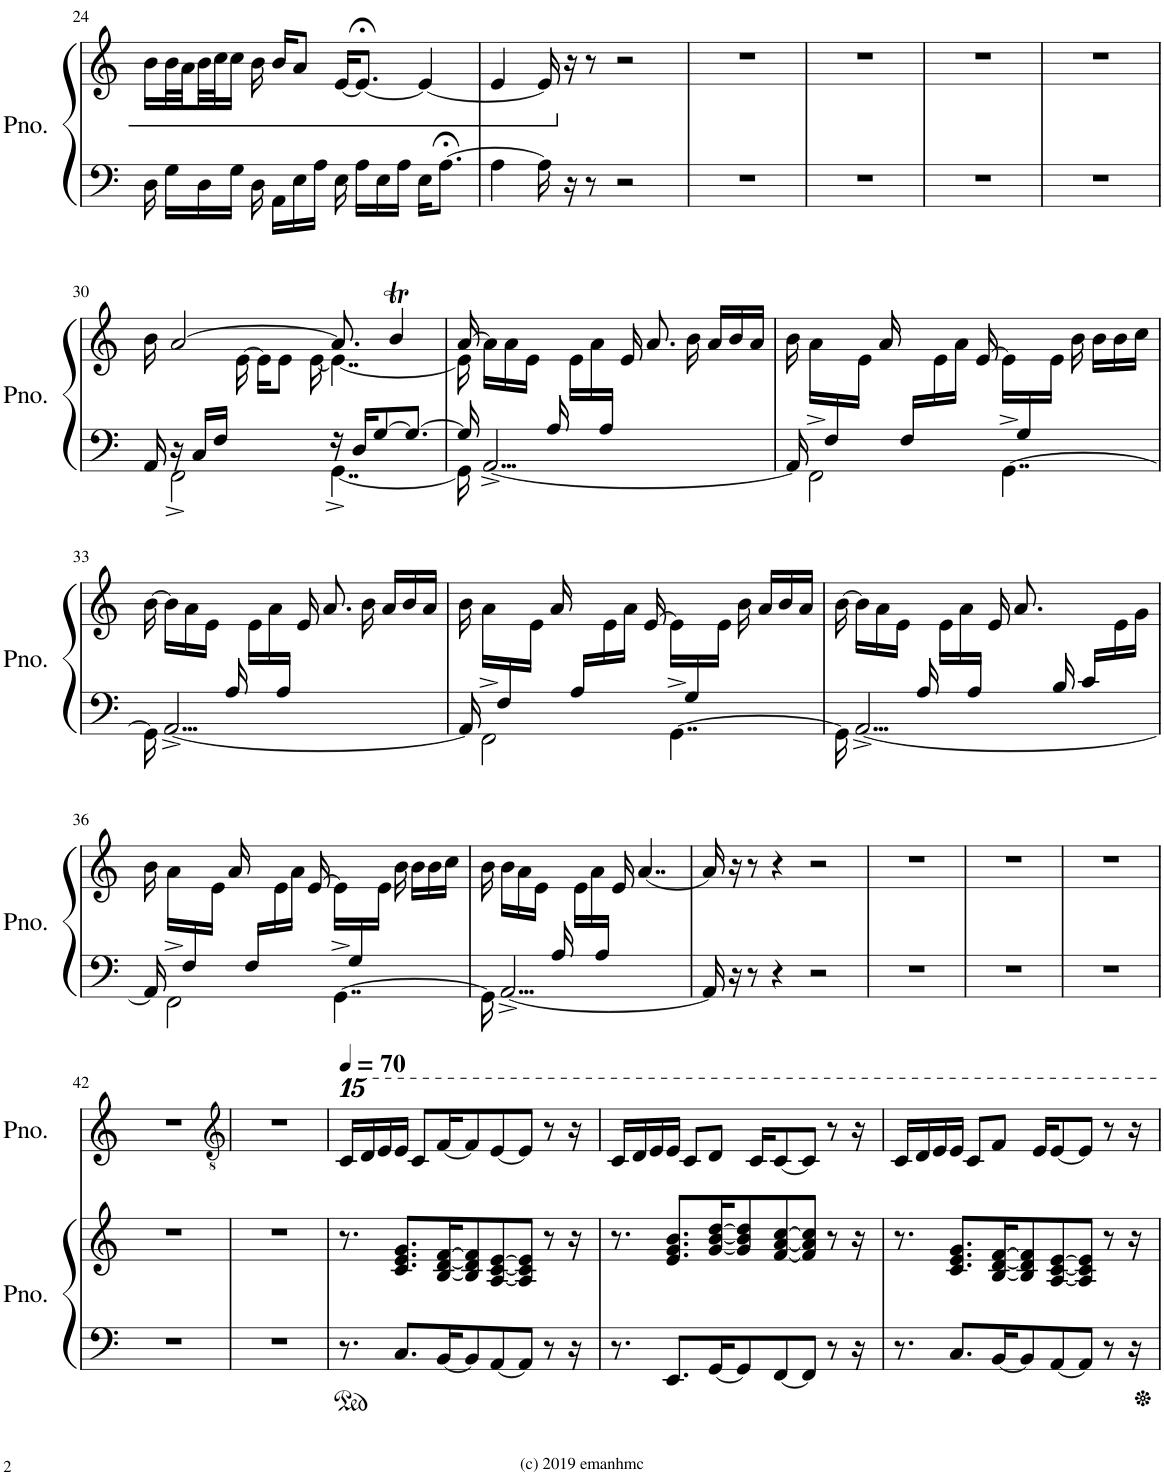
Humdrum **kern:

**kern	**kern	**kern
*part2	*part2	*part1
*staff3	*staff2	*staff1
*I"Piano	*	*I"Piano
*I'Pno.	*	*I'Pno.
!!LO:PB:g=z
*clefF4	*clefG2	*clefG2
*k[]	*k[]	*k[]
*M4/4	*M4/4	*M4/4
*met(c)	*met(c)	*met(c)
=24	=24	=24
16D\	16b\LL	1r
16G\LL	32b\L	.
.	32a\	.
16D\	32b\	.
.	32cc\J	.
16G\JJ	16cc\JJ	.
16D\	16b\	.
16AA\LL	16b/KL	.
16E\	8a/J	.
16A\JJ	.	.
16E\	[16e/KL	.
16A\LL	8.e;</J_	.
16E\	.	.
16A\JJ	.	.
16E\KL	4e/_	.
[8.A;<\J	.	.
=25	=25	=25
4A\	4e/	1r
16A\]	16e/]	.
16r	16r	.
8r	8r	.
2r	2r	.
=26	=26	=26
1r	1r	1r
=27	=27	=27
1r	1r	1r
=28	=28	=28
1r	1r	1r
=29	=29	=29
1r	1r	1r
!!LO:LB:g=z
=30	=30	=30
*^	*^	*
*	*^	*	*^	*
16ryy	16AA/	16ryy	16b\	16ryy	4ryy	1r
*	*v	*v	*	*	*	*
2FF^\	16r	[2a/	16ryy@	.	.
.	16C/LL	.	16ryy@	.	.
.	16F/JJ	.	16ryy@	.	.
.	16ryy	.	16ryy@	[16e\	.
*v	*v	*	*	*	*
.	.	16ryy@	16e\KL]	.
.	.	8ryy@	8e\J	.
.	.	16ryy@	[16e\	.
*^	*	*	*	*
*	*^	*	*	*	*
4..ryy	16r	[4..GG^\	8.a/]	4..e\_	4..ryy	.
.	16D/KL	.	.	.	.	.
.	[8G/	.	.	.	.	.
.	.	.	4bt/	.	.	.
.	8.G/J_	.	.	.	.	.
*	*	*	*	*v	*v	*
=31	=31	=31	=31	=31	=31
4ryy	16G/]	16GG\]	[16a/	16e\]	1r
.	[2...AA^/	2...ryy	16a\LL]	2...ryy	.
.	.	.	16a\	.	.
.	.	.	16e\JJ	.	.
16A/	.	.	16ryy	.	.
8ryy	.	.	16e\LL	.	.
.	.	.	16a\	.	.
16A/JJ	.	.	16ryy	.	.
2ryy	.	.	16e/	.	.
.	.	.	8.a/	.	.
.	.	.	16b\	.	.
.	.	.	16a/LL	.	.
.	.	.	16b/	.	.
.	.	.	16a/JJ	.	.
*	*v	*v	*	*	*
*	*	*v	*v	*
=32	=32	=32	=32
8ryy	16AA/]	16b\	1r
.	2FF^\	16a\LL	.
16F/	.	16ryy	.
8ryy	.	16e\JJ	.
.	.	16a/	.
16F/LL	.	16ryy	.
4ryy	.	16e\	.
.	.	16a\JJ	.
.	.	[16e/	.
.	[4..GG^\	16e\LL]	.
16G/	.	16ryy	.
4ryy	.	16e\JJ	.
.	.	16b\	.
.	.	16b\LL	.
.	.	16b\	.
16ryy	.	16cc\JJ	.
!!LO:LB:g=z
=33	=33	=33	=33
4ryy	16GG\]	[16b\	1r
.	[2...AA^/	16b\LL]	.
.	.	16a\	.
.	.	16e\JJ	.
16A/	.	16ryy	.
8ryy	.	16e\LL	.
.	.	16a\	.
16A/JJ	.	16ryy	.
2ryy	.	16e/	.
.	.	8.a/	.
.	.	16b\	.
.	.	16a/LL	.
.	.	16b/	.
.	.	16a/JJ	.
=34	=34	=34	=34
8ryy	16AA/]	16b\	1r
.	2FF^\	16a\LL	.
16F/	.	16ryy	.
8ryy	.	16e\JJ	.
.	.	16a/	.
16A/LL	.	16ryy	.
4ryy	.	16e\	.
.	.	16a\JJ	.
.	.	[16e/	.
.	[4..GG^\	16e\LL]	.
16G/	.	16ryy	.
4ryy	.	16e\JJ	.
.	.	16b\	.
.	.	16a/LL	.
.	.	16b/	.
16ryy	.	16a/JJ	.
=35	=35	=35	=35
4ryy	16GG\]	[16b\	1r
.	[2...AA^/	16b\LL]	.
.	.	16a\	.
.	.	16e\JJ	.
16A/	.	16ryy	.
8ryy	.	16e\LL	.
.	.	16a\	.
16A/JJ	.	16ryy	.
4ryy	.	16e/	.
.	.	8.a/	.
16B/	.	8ryy	.
16c/LL	.	.	.
8ryy	.	16e\	.
.	.	16g\JJ	.
!!LO:LB:g=z
=36	=36	=36	=36
8ryy	16AA/]	16b\	1r
.	2FF^\	16a\LL	.
16F/	.	16ryy	.
8ryy	.	16e\JJ	.
.	.	16a/	.
16F/LL	.	16ryy	.
4ryy	.	16e\	.
.	.	16a\JJ	.
.	.	[16e/	.
.	[4..GG^\	16e\LL]	.
16G/	.	16ryy	.
4ryy	.	16e\JJ	.
.	.	16b\	.
.	.	16b\LL	.
.	.	16b\	.
16ryy	.	16cc\JJ	.
=37	=37	=37	=37
4ryy	16GG\]	16b\	1r
.	[2...AA^/	16b\LL	.
.	.	16a\	.
.	.	16e\JJ	.
16A/	.	16ryy	.
8ryy	.	16e\LL	.
.	.	16a\	.
16A/JJ	.	16ryy	.
2ryy	.	16e/	.
.	.	[4..a/	.
*v	*v	*	*
=38	=38	=38
16AA/]	16a/]	1r
16r	16r	.
8r	8r	.
4r	4r	.
2r	2r	.
=39	=39	=39
1r	1r	1r
=40	=40	=40
1r	1r	1r
=41	=41	=41
1r	1r	1r
!!LO:LB:g=z
=42	=42	=42
1r	1r	1r
=43	=43	=43
*	*	*clefGv2
1r	1r	1r
=44	=44	=44
*	*	*MM70
8.r	8.r	16cc/LL
.	.	16dd/
.	.	16ee/
8.C/L	8.c/ 8.e/ 8.g/L	16ee/JJ
.	.	8cc/L
[16BB/K	[16B/ [16d/ [16f/K	[16ff/K
8BB/]	8B/] 8d/] 8f/]	8ff/]
[8AA/	[8A/ [8c/ [8e/	[8ee/
8AA/J]	8A/] 8c/] 8e/]J	8ee/J]
8r	8r	8r
16r	16r	16r
=45	=45	=45
8.r	8.r	16cc/LL
.	.	16dd/
.	.	16ee/
8.EE/L	8.e/ 8.g/ 8.b/L	16ee/JJ
.	.	8cc/L
[16GG/K	[16g/ [16b/ [16dd/K	8dd/J
8GG/]	8g/] 8b/] 8dd/]	.
.	.	16cc/KL
[8FF/	[8f/ [8a/ [8cc/	[8cc/
8FF/J]	8f/] 8a/] 8cc/]J	8cc/J]
8r	8r	8r
16r	16r	16r
=46	=46	=46
8.r	8.r	16cc/LL
.	.	16dd/
.	.	16ee/
8.C/L	8.c/ 8.e/ 8.g/L	16ee/JJ
.	.	8cc/L
[16BB/K	[16B/ [16d/ [16f/K	8ff/J
8BB/]	8B/] 8d/] 8f/]	.
.	.	16ee/KL
[8AA/	[8A/ [8c/ [8e/	[8ee/
8AA/J]	8A/] 8c/] 8e/]J	8ee/J]
8r	8r	8r
16r	16r	16r
=	=	=
*-	*-	*-
